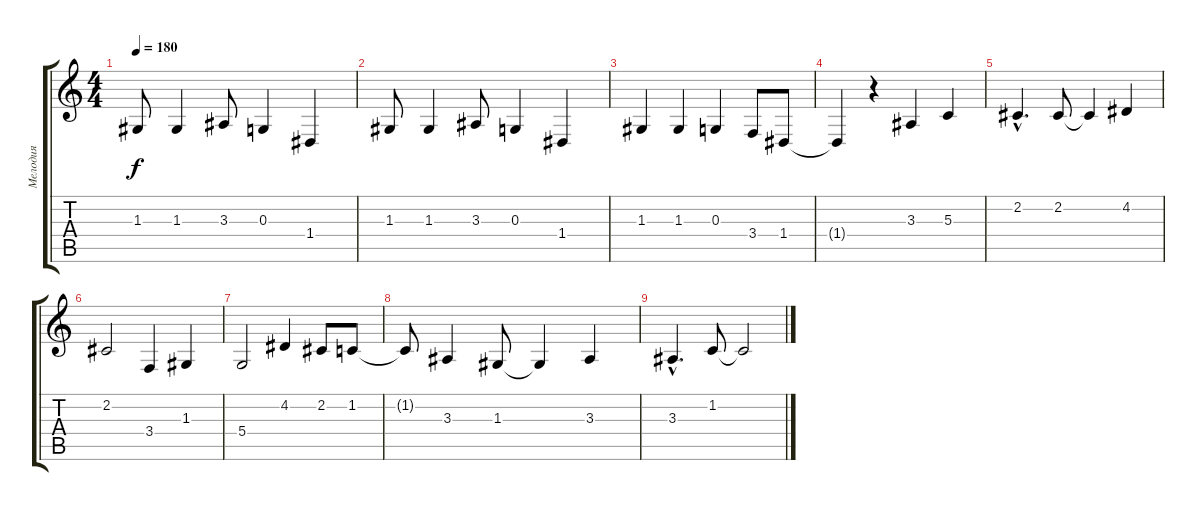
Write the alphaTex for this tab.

\track ("Мелодия" "Мелодия") {instrument choiraahs}
\staff {score tabs}
\tuning (E4 B3 G3 D3 A2 E2) {hide}
\ts (4 4)
\tempo 180
\clef g2
\ks c
1.3.8{dy f} 1.3.4 3.3.8 0.3.4 1.4.4 |
1.3.8 1.3.4 3.3.8 0.3.4 1.4.4 |
1.3.4 1.3.4 0.3.4 3.4.8 1.4.8 |
1.4{t}.4 r.4 3.3.4 5.3.4 |
2.2{hac}.4{d} 2.2.8 2.2{t}.4 4.2.4 |
2.2.2 3.4.4 1.3.4 |
5.4.2 4.2.4 2.2.8 1.2.8 |
1.2{t}.8 3.3.4 1.3.8 1.3{t}.4 3.3.4 |
3.3{hac}.4{d} 1.2.8 1.2{t}.2
